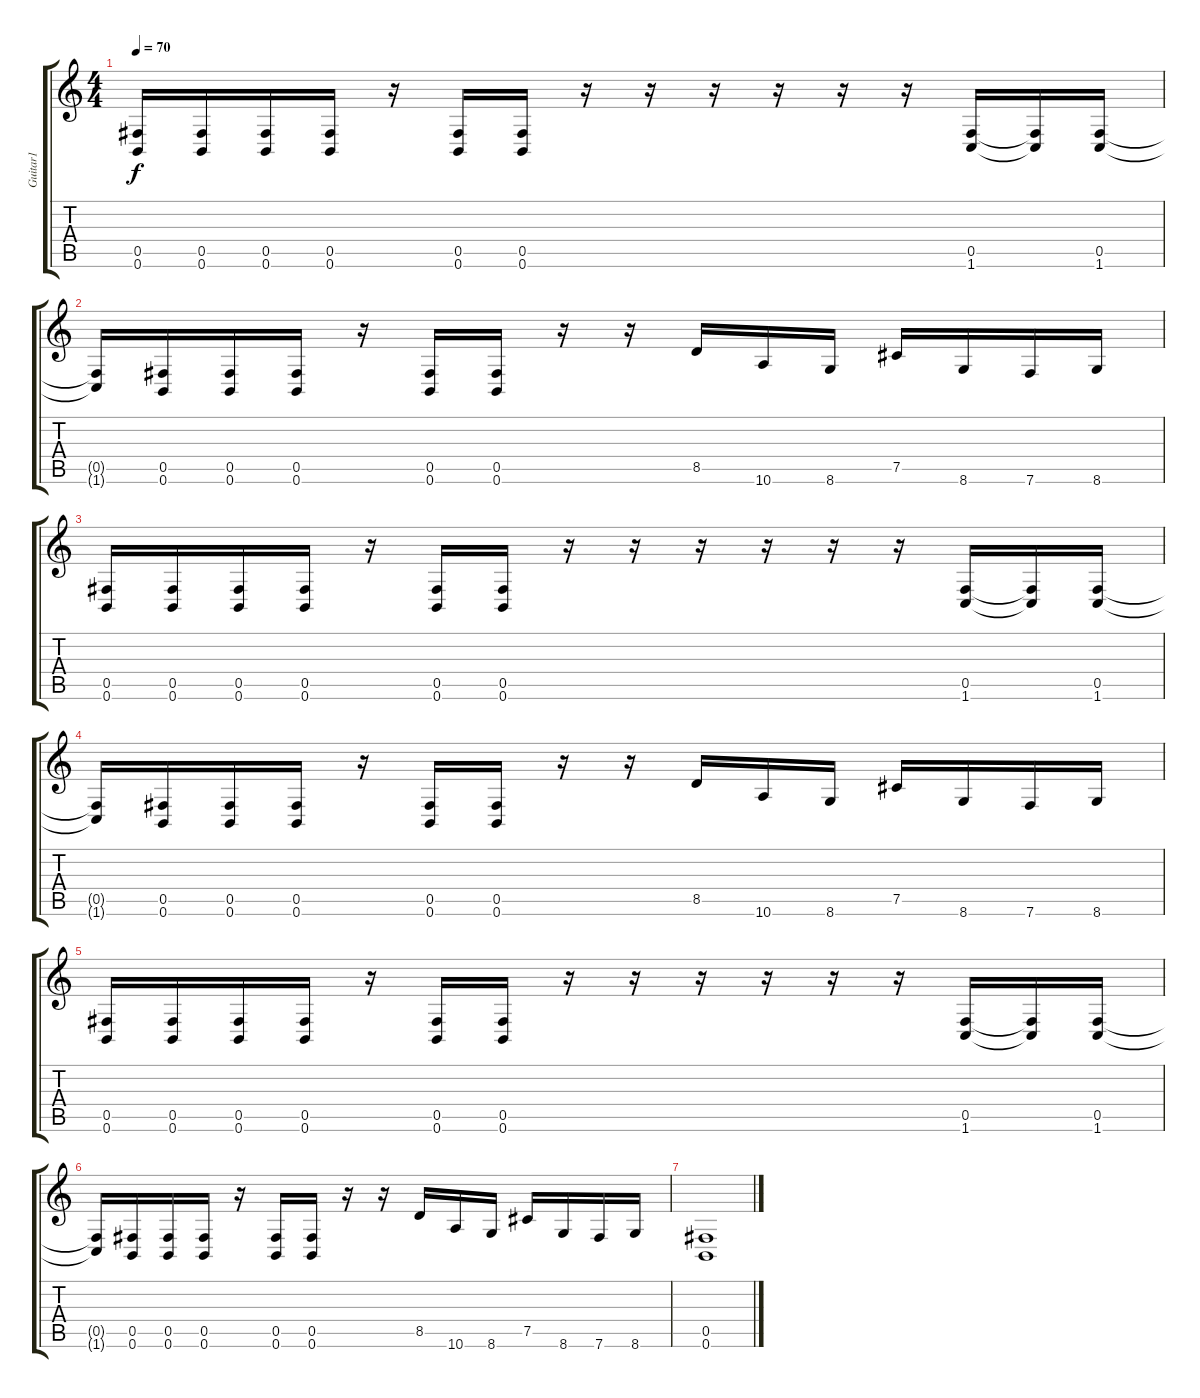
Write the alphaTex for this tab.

\track ("Guitar1" "Guitar1") {instrument distortionguitar}
\staff {score tabs}
\tuning (Db4 Ab3 E3 B2 Gb2 B1) {hide}
\ts (4 4)
\tempo 70
\clef g2
\ks c
(0.5 0.6).16{dy f} (0.5 0.6).16 (0.5 0.6).16 (0.5 0.6).16 r.16 (0.5 0.6).16 (0.5 0.6).16 r.16 r.16 r.16 r.16 r.16 r.16 (0.5 1.6).16 (0.5{t} 1.6{t}).16 (0.5 1.6).16 |
(0.5{t} 1.6{t}).16 (0.5 0.6).16 (0.5 0.6).16 (0.5 0.6).16 r.16 (0.5 0.6).16 (0.5 0.6).16 r.16 r.16 8.5.16 10.6.16 8.6.16 7.5.16 8.6.16 7.6.16 8.6.16 |
(0.5 0.6).16 (0.5 0.6).16 (0.5 0.6).16 (0.5 0.6).16 r.16 (0.5 0.6).16 (0.5 0.6).16 r.16 r.16 r.16 r.16 r.16 r.16 (0.5 1.6).16 (0.5{t} 1.6{t}).16 (0.5 1.6).16 |
(0.5{t} 1.6{t}).16 (0.5 0.6).16 (0.5 0.6).16 (0.5 0.6).16 r.16 (0.5 0.6).16 (0.5 0.6).16 r.16 r.16 8.5.16 10.6.16 8.6.16 7.5.16 8.6.16 7.6.16 8.6.16 |
(0.5 0.6).16 (0.5 0.6).16 (0.5 0.6).16 (0.5 0.6).16 r.16 (0.5 0.6).16 (0.5 0.6).16 r.16 r.16 r.16 r.16 r.16 r.16 (0.5 1.6).16 (0.5{t} 1.6{t}).16 (0.5 1.6).16 |
(0.5{t} 1.6{t}).16 (0.5 0.6).16 (0.5 0.6).16 (0.5 0.6).16 r.16 (0.5 0.6).16 (0.5 0.6).16 r.16 r.16 8.5.16 10.6.16 8.6.16 7.5.16 8.6.16 7.6.16 8.6.16 |
(0.5 0.6).1
